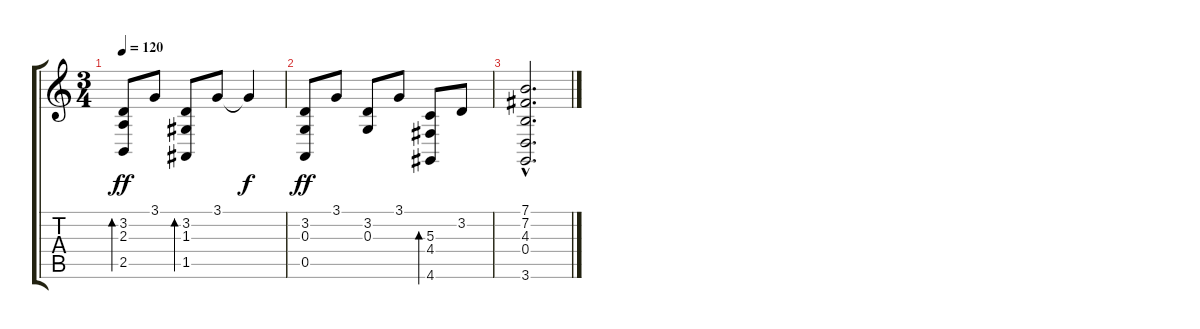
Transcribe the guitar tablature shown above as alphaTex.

\track "" {instrument fx4atmosphere}
\staff {score tabs}
\tuning (E4 B3 G3 D3 A2 E2) {hide}
\ts (3 4)
\tempo 120
\clef g2
\ks c
(3.2 2.3 2.5).8{bd 120 dy ff} 3.1.8 (3.2 1.3 1.5).8{bd 120} 3.1.8 3.1{t}.4{dy f} |
(3.2 0.3 0.5).8{dy ff} 3.1.8 (3.2 0.3).8 3.1.8 (5.3 4.4 4.6).8{bd 120} 3.2.8 |
(7.1{hac} 7.2{hac} 4.3{hac} 0.4{hac} 3.6{hac}).2{d}
